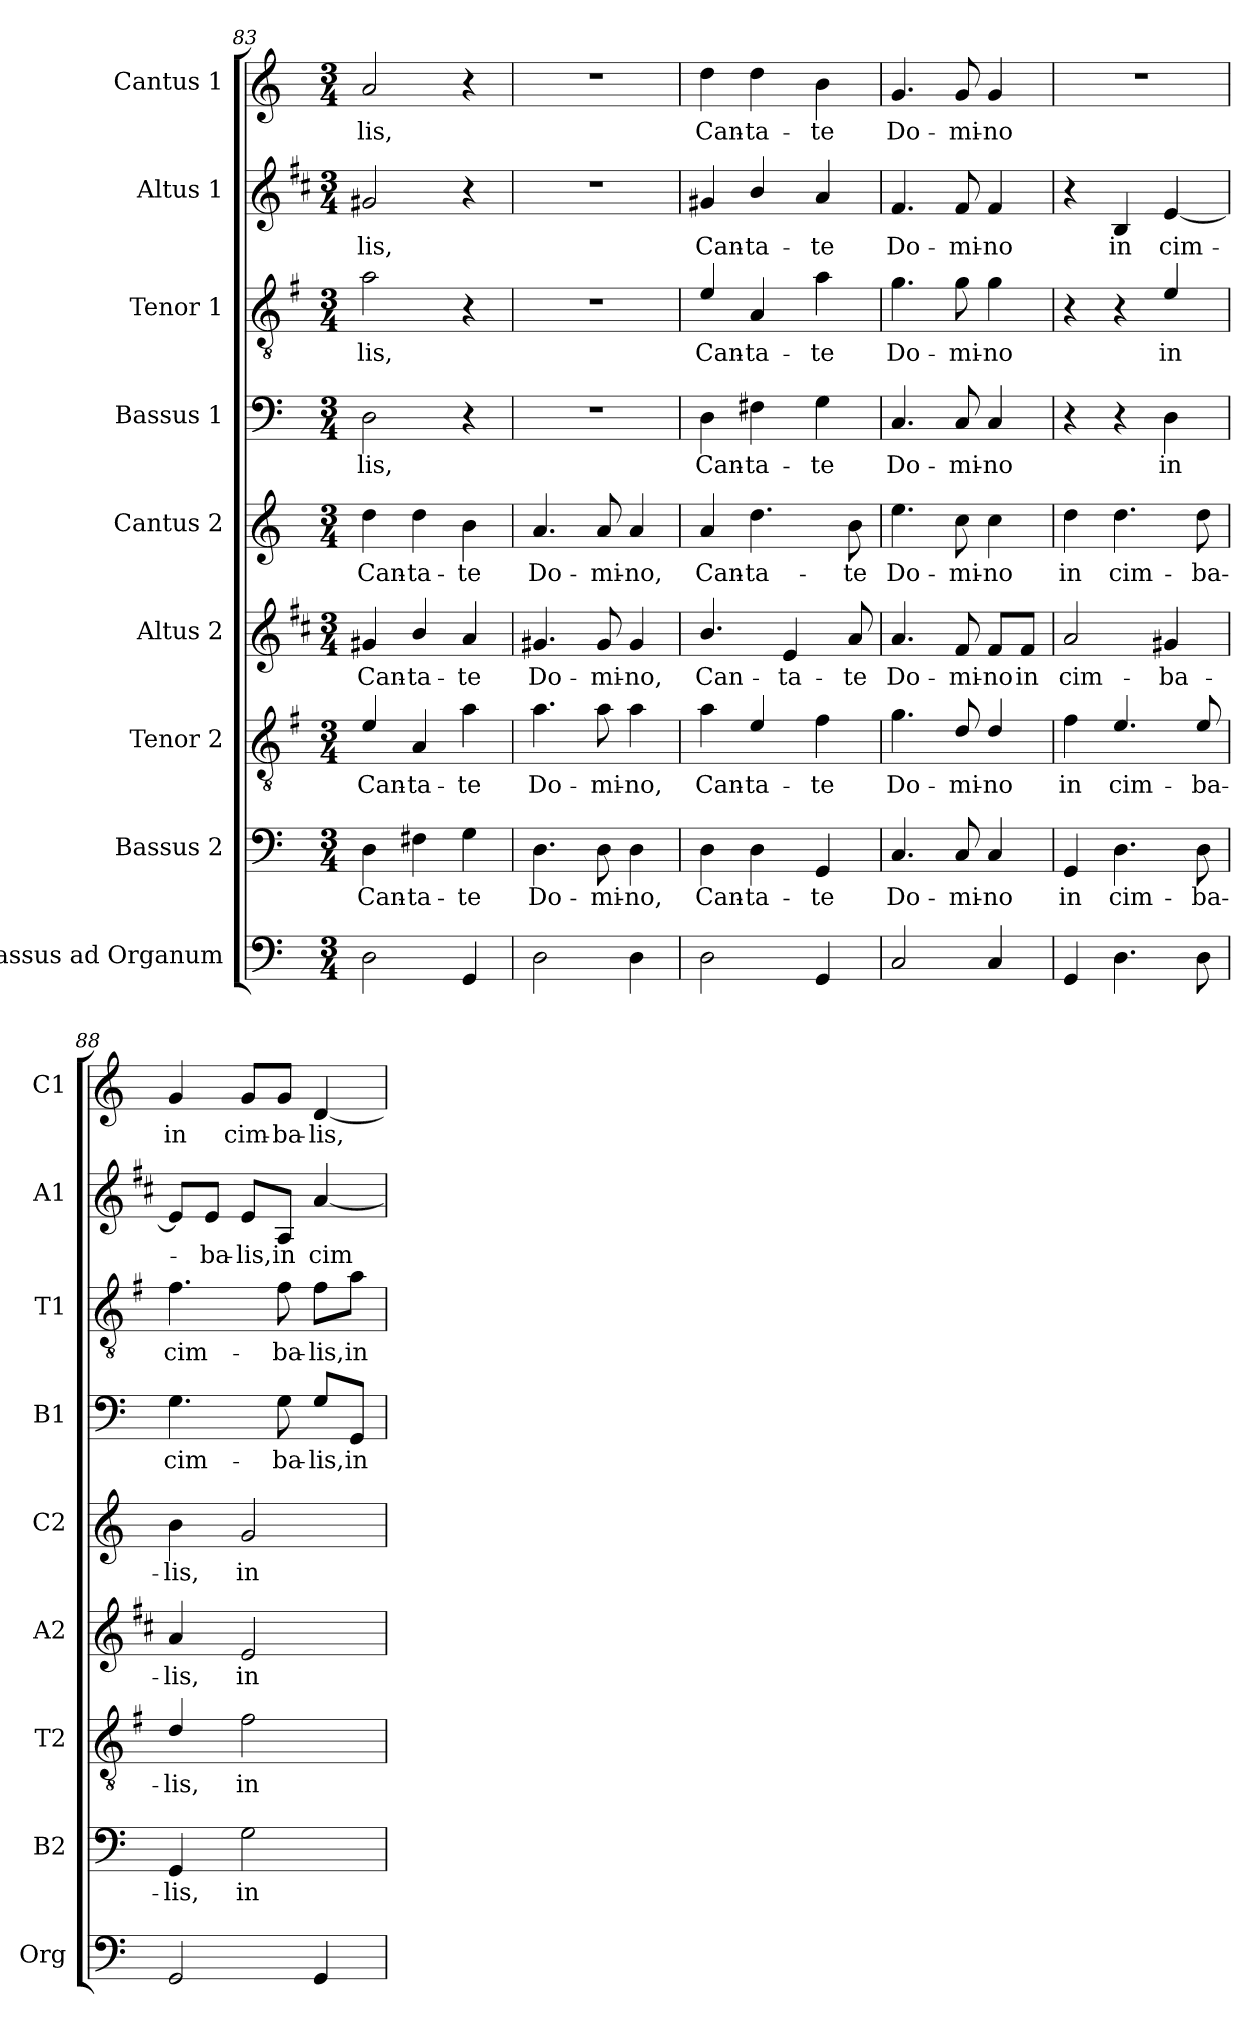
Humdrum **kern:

**kern	**kern	**text	**kern	**text	**kern	**text	**kern	**text	**kern	**text	**kern	**text	**kern	**text	**kern	**text
*part9	*part8	*part8	*part7	*part7	*part6	*part6	*part5	*part5	*part4	*part4	*part3	*part3	*part2	*part2	*part1	*part1
*staff9	*staff8	*staff8	*staff7	*staff7	*staff6	*staff6	*staff5	*staff5	*staff4	*staff4	*staff3	*staff3	*staff2	*staff2	*staff1	*staff1
*I"Bassus ad Organum	*I"Bassus 2	*	*I"Tenor 2	*	*I"Altus 2	*	*I"Cantus 2	*	*I"Bassus 1	*	*I"Tenor 1	*	*I"Altus 1	*	*I"Cantus 1	*
*I'Org	*I'B2	*	*I'T2	*	*I'A2	*	*I'C2	*	*I'B1	*	*I'T1	*	*I'A1	*	*I'C1	*
*clefF4	*clefF4	*	*clefGv2	*	*clefG2	*	*clefG2	*	*clefF4	*	*clefGv2	*	*clefG2	*	*clefG2	*
*	*	*	*ITrd4c7	*	*ITrd1c2	*	*	*	*	*	*ITrd4c7	*	*ITrd1c2	*	*	*
*k[]	*k[]	*	*k[]	*	*k[]	*	*k[]	*	*k[]	*	*k[]	*	*k[]	*	*k[]	*
*C:	*C:	*	*C:	*	*C:	*	*C:	*	*C:	*	*C:	*	*C:	*	*C:	*
*M3/4	*M3/4	*	*M3/4	*	*M3/4	*	*M3/4	*	*M3/4	*	*M3/4	*	*M3/4	*	*M3/4	*
=83	=83	=83	=83	=83	=83	=83	=83	=83	=83	=83	=83	=83	=83	=83	=83	=83
!	!	!LO:LY:b	!	!LO:LY:b	!	!LO:LY:b	!	!LO:LY:b	!	!LO:LY:b	!	!LO:LY:b	!	!LO:LY:b	!	!LO:LY:b
2D\	4D\	Can-	4A/	Can-	4f#X/	Can-	4dd\	Can-	2D\	-lis,	2d\	-lis,	2f#X/	-lis,	2a/	-lis,
!	!	!LO:LY:b	!	!LO:LY:b	!	!LO:LY:b	!	!LO:LY:b	!	!	!	!	!	!	!	!
.	4F#X\	-ta-	4D/	-ta-	4a/	-ta-	4dd\	-ta-	.	.	.	.	.	.	.	.
!	!	!LO:LY:b	!	!LO:LY:b	!	!LO:LY:b	!	!LO:LY:b	!	!	!	!	!	!	!	!
4GG/	4G\	-te	4d\	-te	4g/	-te	4b\	-te	4r	.	4r	.	4r	.	4r	.
=84	=84	=84	=84	=84	=84	=84	=84	=84	=84	=84	=84	=84	=84	=84	=84	=84
!	!	!LO:LY:b	!	!LO:LY:b	!	!LO:LY:b	!	!LO:LY:b	!	!	!	!	!	!	!	!
2D\	4.D\	Do-	4.d\	Do-	4.f#X/	Do-	4.a/	Do-	2.r	.	2.r	.	2.r	.	2.r	.
!	!	!LO:LY:b	!	!LO:LY:b	!	!LO:LY:b	!	!LO:LY:b	!	!	!	!	!	!	!	!
.	8D\	-mi-	8d\	-mi-	8f#/	-mi-	8a/	-mi-	.	.	.	.	.	.	.	.
!	!	!LO:LY:b	!	!LO:LY:b	!	!LO:LY:b	!	!LO:LY:b	!	!	!	!	!	!	!	!
4D\	4D\	-no,	4d\	-no,	4f#/	-no,	4a/	-no,	.	.	.	.	.	.	.	.
=85	=85	=85	=85	=85	=85	=85	=85	=85	=85	=85	=85	=85	=85	=85	=85	=85
!	!	!LO:LY:b	!	!LO:LY:b	!	!LO:LY:b	!	!LO:LY:b	!	!LO:LY:b	!	!LO:LY:b	!	!LO:LY:b	!	!LO:LY:b
2D\	4D\	Can-	4d\	Can-	4.a/	Can-	4a/	Can-	4D\	Can-	4A/	Can-	4f#X/	Can-	4dd\	Can-
!	!	!LO:LY:b	!	!LO:LY:b	!	!	!	!LO:LY:b	!	!LO:LY:b	!	!LO:LY:b	!	!LO:LY:b	!	!LO:LY:b
.	4D\	-ta-	4A/	-ta-	.	.	4.dd\	-ta-	4F#X\	-ta-	4D/	-ta-	4a/	-ta-	4dd\	-ta-
!	!	!	!	!	!	!LO:LY:b	!	!	!	!	!	!	!	!	!	!
.	.	.	.	.	4d/	-ta-	.	.	.	.	.	.	.	.	.	.
!	!	!LO:LY:b	!	!LO:LY:b	!	!	!	!	!	!LO:LY:b	!	!LO:LY:b	!	!LO:LY:b	!	!LO:LY:b
4GG/	4GG/	-te	4B\	-te	.	.	.	.	4G\	-te	4d\	-te	4g/	-te	4b\	-te
!	!	!	!	!	!	!LO:LY:b	!	!LO:LY:b	!	!	!	!	!	!	!	!
.	.	.	.	.	8g/	-te	8b\	-te	.	.	.	.	.	.	.	.
!!LO:PB:g=z
=86	=86	=86	=86	=86	=86	=86	=86	=86	=86	=86	=86	=86	=86	=86	=86	=86
!	!	!LO:LY:b	!	!LO:LY:b	!	!LO:LY:b	!	!LO:LY:b	!	!LO:LY:b	!	!LO:LY:b	!	!LO:LY:b	!	!LO:LY:b
2C/	4.C/	Do-	4.c\	Do-	4.g/	Do-	4.ee\	Do-	4.C/	Do-	4.c\	Do-	4.e/	Do-	4.g/	Do-
!	!	!LO:LY:b	!	!LO:LY:b	!	!LO:LY:b	!	!LO:LY:b	!	!LO:LY:b	!	!LO:LY:b	!	!LO:LY:b	!	!LO:LY:b
.	8C/	-mi-	8G/	-mi-	8e/	-mi-	8cc\	-mi-	8C/	-mi-	8c\	-mi-	8e/	-mi-	8g/	-mi-
!	!	!LO:LY:b	!	!LO:LY:b	!	!LO:LY:b	!	!LO:LY:b	!	!LO:LY:b	!	!LO:LY:b	!	!LO:LY:b	!	!LO:LY:b
4C/	4C/	-no	4G/	-no	8e/L	-no	4cc\	-no	4C/	-no	4c\	-no	4e/	-no	4g/	-no
!	!	!	!	!	!	!LO:LY:b	!	!	!	!	!	!	!	!	!	!
.	.	.	.	.	8e/J	in	.	.	.	.	.	.	.	.	.	.
=87	=87	=87	=87	=87	=87	=87	=87	=87	=87	=87	=87	=87	=87	=87	=87	=87
!	!	!LO:LY:b	!	!LO:LY:b	!	!LO:LY:b	!	!LO:LY:b	!	!	!	!	!	!	!	!
4GG/	4GG/	in	4B\	in	2g/	cim-	4dd\	in	4r	.	4r	.	4r	.	2.r	.
!	!	!LO:LY:b	!	!LO:LY:b	!	!	!	!LO:LY:b	!	!	!	!	!	!LO:LY:b	!	!
4.D\	4.D\	cim-	4.A/	cim-	.	.	4.dd\	cim-	4r	.	4r	.	4A/	in	.	.
!	!	!	!	!	!	!LO:LY:b	!	!	!	!LO:LY:b	!	!LO:LY:b	!	!LO:LY:b	!	!
.	.	.	.	.	4f#X/	-ba-	.	.	4D\	in	4A/	in	[4d/	cim-	.	.
!	!	!LO:LY:b	!	!LO:LY:b	!	!	!	!LO:LY:b	!	!	!	!	!	!	!	!
8D\	8D\	-ba-	8A/	-ba-	.	.	8dd\	-ba-	.	.	.	.	.	.	.	.
=88	=88	=88	=88	=88	=88	=88	=88	=88	=88	=88	=88	=88	=88	=88	=88	=88
!	!	!LO:LY:b	!	!LO:LY:b	!	!LO:LY:b	!	!LO:LY:b	!	!LO:LY:b	!	!LO:LY:b	!	!	!	!LO:LY:b
2GG/	4GG/	-lis,	4G/	-lis,	4g/	-lis,	4b\	-lis,	4.G\	cim-	4.B\	cim-	8d/L]	.	4g/	in
!	!	!	!	!	!	!	!	!	!	!	!	!	!	!LO:LY:b	!	!
.	.	.	.	.	.	.	.	.	.	.	.	.	8d/J	-ba-	.	.
!	!	!LO:LY:b	!	!LO:LY:b	!	!LO:LY:b	!	!LO:LY:b	!	!	!	!	!	!LO:LY:b	!	!LO:LY:b
.	2G\	in	2B\	in	2d/	in	2g/	in	.	.	.	.	8d/L	-lis,	8g/L	cim-
!	!	!	!	!	!	!	!	!	!	!LO:LY:b	!	!LO:LY:b	!	!LO:LY:b	!	!LO:LY:b
.	.	.	.	.	.	.	.	.	8G\	-ba-	8B\	-ba-	8G/J	in	8g/J	-ba-
!	!	!	!	!	!	!	!	!	!	!LO:LY:b	!	!LO:LY:b	!	!LO:LY:b	!	!LO:LY:b
4GG/	.	.	.	.	.	.	.	.	8G/L	-lis,	8B\L	-lis,	[4g/	cim-	[4d/	-lis,
!	!	!	!	!	!	!	!	!	!	!LO:LY:b	!	!LO:LY:b	!	!	!	!
.	.	.	.	.	.	.	.	.	8GG/J	in	8d\J	in	.	.	.	.
=	=	=	=	=	=	=	=	=	=	=	=	=	=	=	=	=
*-	*-	*-	*-	*-	*-	*-	*-	*-	*-	*-	*-	*-	*-	*-	*-	*-
